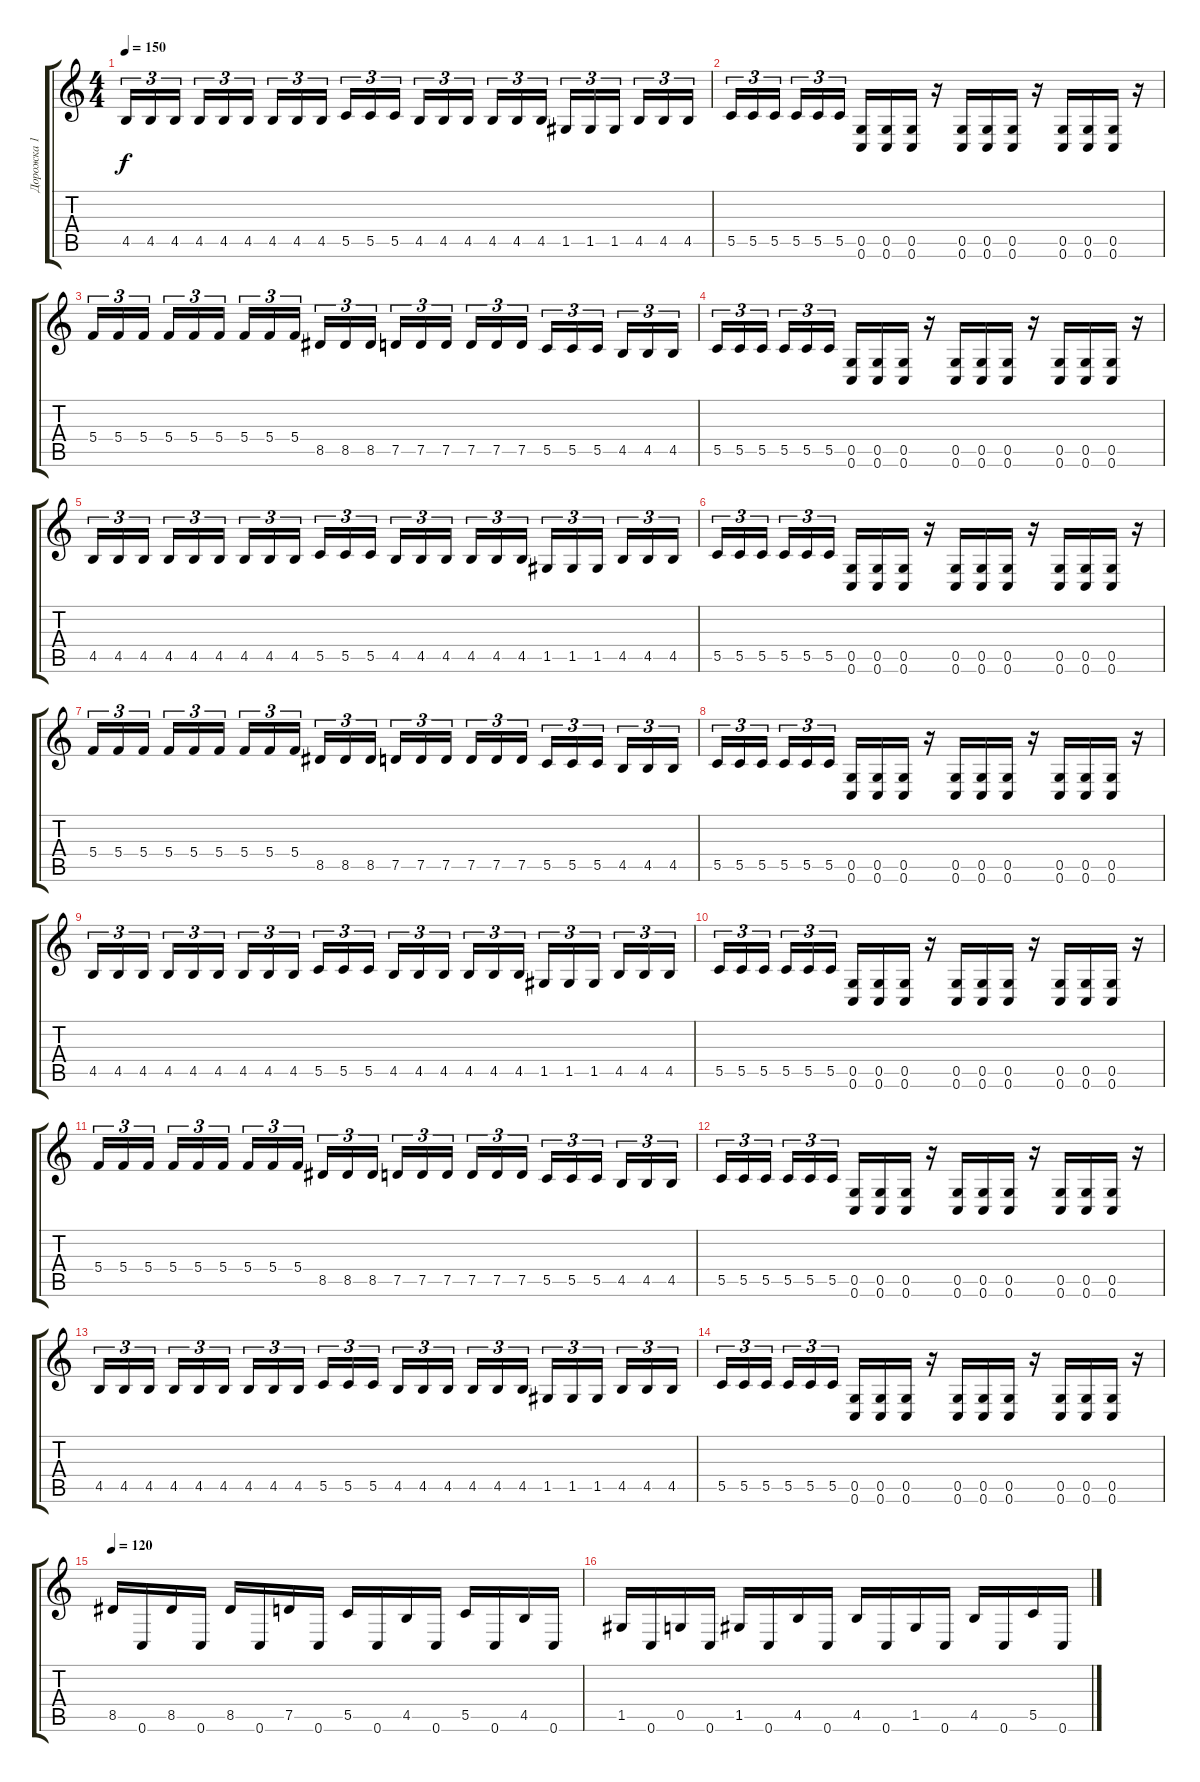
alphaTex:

\track ("Дорожка 1" "Дорожка 1") {instrument distortionguitar}
\staff {score tabs}
\tuning (D4 A3 F3 C3 G2 C2) {hide}
\ts (4 4)
\tempo 150
\clef g2
\ks c
4.5.16{tu (3 2) dy f} 4.5.16{tu (3 2)} 4.5.16{tu (3 2) beam splitsecondary} 4.5.16{tu (3 2)} 4.5.16{tu (3 2)} 4.5.16{tu (3 2)} 4.5.16{tu (3 2)} 4.5.16{tu (3 2)} 4.5.16{tu (3 2) beam splitsecondary} 5.5.16{tu (3 2)} 5.5.16{tu (3 2)} 5.5.16{tu (3 2)} 4.5.16{tu (3 2)} 4.5.16{tu (3 2)} 4.5.16{tu (3 2) beam splitsecondary} 4.5.16{tu (3 2)} 4.5.16{tu (3 2)} 4.5.16{tu (3 2)} 1.5.16{tu (3 2)} 1.5.16{tu (3 2)} 1.5.16{tu (3 2) beam splitsecondary} 4.5.16{tu (3 2)} 4.5.16{tu (3 2)} 4.5.16{tu (3 2)} |
5.5.16{tu (3 2)} 5.5.16{tu (3 2)} 5.5.16{tu (3 2) beam splitsecondary} 5.5.16{tu (3 2)} 5.5.16{tu (3 2)} 5.5.16{tu (3 2)} (0.5 0.6).16 (0.5 0.6).16 (0.5 0.6).16 r.16 (0.5 0.6).16 (0.5 0.6).16 (0.5 0.6).16 r.16 (0.5 0.6).16 (0.5 0.6).16 (0.5 0.6).16 r.16 |
5.4.16{tu (3 2)} 5.4.16{tu (3 2)} 5.4.16{tu (3 2) beam splitsecondary} 5.4.16{tu (3 2)} 5.4.16{tu (3 2)} 5.4.16{tu (3 2)} 5.4.16{tu (3 2)} 5.4.16{tu (3 2)} 5.4.16{tu (3 2) beam splitsecondary} 8.5.16{tu (3 2)} 8.5.16{tu (3 2)} 8.5.16{tu (3 2)} 7.5.16{tu (3 2)} 7.5.16{tu (3 2)} 7.5.16{tu (3 2) beam splitsecondary} 7.5.16{tu (3 2)} 7.5.16{tu (3 2)} 7.5.16{tu (3 2)} 5.5.16{tu (3 2)} 5.5.16{tu (3 2)} 5.5.16{tu (3 2) beam splitsecondary} 4.5.16{tu (3 2)} 4.5.16{tu (3 2)} 4.5.16{tu (3 2)} |
5.5.16{tu (3 2)} 5.5.16{tu (3 2)} 5.5.16{tu (3 2) beam splitsecondary} 5.5.16{tu (3 2)} 5.5.16{tu (3 2)} 5.5.16{tu (3 2)} (0.5 0.6).16 (0.5 0.6).16 (0.5 0.6).16 r.16 (0.5 0.6).16 (0.5 0.6).16 (0.5 0.6).16 r.16 (0.5 0.6).16 (0.5 0.6).16 (0.5 0.6).16 r.16 |
4.5.16{tu (3 2)} 4.5.16{tu (3 2)} 4.5.16{tu (3 2) beam splitsecondary} 4.5.16{tu (3 2)} 4.5.16{tu (3 2)} 4.5.16{tu (3 2)} 4.5.16{tu (3 2)} 4.5.16{tu (3 2)} 4.5.16{tu (3 2) beam splitsecondary} 5.5.16{tu (3 2)} 5.5.16{tu (3 2)} 5.5.16{tu (3 2)} 4.5.16{tu (3 2)} 4.5.16{tu (3 2)} 4.5.16{tu (3 2) beam splitsecondary} 4.5.16{tu (3 2)} 4.5.16{tu (3 2)} 4.5.16{tu (3 2)} 1.5.16{tu (3 2)} 1.5.16{tu (3 2)} 1.5.16{tu (3 2) beam splitsecondary} 4.5.16{tu (3 2)} 4.5.16{tu (3 2)} 4.5.16{tu (3 2)} |
5.5.16{tu (3 2)} 5.5.16{tu (3 2)} 5.5.16{tu (3 2) beam splitsecondary} 5.5.16{tu (3 2)} 5.5.16{tu (3 2)} 5.5.16{tu (3 2)} (0.5 0.6).16 (0.5 0.6).16 (0.5 0.6).16 r.16 (0.5 0.6).16 (0.5 0.6).16 (0.5 0.6).16 r.16 (0.5 0.6).16 (0.5 0.6).16 (0.5 0.6).16 r.16 |
5.4.16{tu (3 2)} 5.4.16{tu (3 2)} 5.4.16{tu (3 2) beam splitsecondary} 5.4.16{tu (3 2)} 5.4.16{tu (3 2)} 5.4.16{tu (3 2)} 5.4.16{tu (3 2)} 5.4.16{tu (3 2)} 5.4.16{tu (3 2) beam splitsecondary} 8.5.16{tu (3 2)} 8.5.16{tu (3 2)} 8.5.16{tu (3 2)} 7.5.16{tu (3 2)} 7.5.16{tu (3 2)} 7.5.16{tu (3 2) beam splitsecondary} 7.5.16{tu (3 2)} 7.5.16{tu (3 2)} 7.5.16{tu (3 2)} 5.5.16{tu (3 2)} 5.5.16{tu (3 2)} 5.5.16{tu (3 2) beam splitsecondary} 4.5.16{tu (3 2)} 4.5.16{tu (3 2)} 4.5.16{tu (3 2)} |
5.5.16{tu (3 2)} 5.5.16{tu (3 2)} 5.5.16{tu (3 2) beam splitsecondary} 5.5.16{tu (3 2)} 5.5.16{tu (3 2)} 5.5.16{tu (3 2)} (0.5 0.6).16 (0.5 0.6).16 (0.5 0.6).16 r.16 (0.5 0.6).16 (0.5 0.6).16 (0.5 0.6).16 r.16 (0.5 0.6).16 (0.5 0.6).16 (0.5 0.6).16 r.16 |
4.5.16{tu (3 2)} 4.5.16{tu (3 2)} 4.5.16{tu (3 2) beam splitsecondary} 4.5.16{tu (3 2)} 4.5.16{tu (3 2)} 4.5.16{tu (3 2)} 4.5.16{tu (3 2)} 4.5.16{tu (3 2)} 4.5.16{tu (3 2) beam splitsecondary} 5.5.16{tu (3 2)} 5.5.16{tu (3 2)} 5.5.16{tu (3 2)} 4.5.16{tu (3 2)} 4.5.16{tu (3 2)} 4.5.16{tu (3 2) beam splitsecondary} 4.5.16{tu (3 2)} 4.5.16{tu (3 2)} 4.5.16{tu (3 2)} 1.5.16{tu (3 2)} 1.5.16{tu (3 2)} 1.5.16{tu (3 2) beam splitsecondary} 4.5.16{tu (3 2)} 4.5.16{tu (3 2)} 4.5.16{tu (3 2)} |
5.5.16{tu (3 2)} 5.5.16{tu (3 2)} 5.5.16{tu (3 2) beam splitsecondary} 5.5.16{tu (3 2)} 5.5.16{tu (3 2)} 5.5.16{tu (3 2)} (0.5 0.6).16 (0.5 0.6).16 (0.5 0.6).16 r.16 (0.5 0.6).16 (0.5 0.6).16 (0.5 0.6).16 r.16 (0.5 0.6).16 (0.5 0.6).16 (0.5 0.6).16 r.16 |
5.4.16{tu (3 2)} 5.4.16{tu (3 2)} 5.4.16{tu (3 2) beam splitsecondary} 5.4.16{tu (3 2)} 5.4.16{tu (3 2)} 5.4.16{tu (3 2)} 5.4.16{tu (3 2)} 5.4.16{tu (3 2)} 5.4.16{tu (3 2) beam splitsecondary} 8.5.16{tu (3 2)} 8.5.16{tu (3 2)} 8.5.16{tu (3 2)} 7.5.16{tu (3 2)} 7.5.16{tu (3 2)} 7.5.16{tu (3 2) beam splitsecondary} 7.5.16{tu (3 2)} 7.5.16{tu (3 2)} 7.5.16{tu (3 2)} 5.5.16{tu (3 2)} 5.5.16{tu (3 2)} 5.5.16{tu (3 2) beam splitsecondary} 4.5.16{tu (3 2)} 4.5.16{tu (3 2)} 4.5.16{tu (3 2)} |
5.5.16{tu (3 2)} 5.5.16{tu (3 2)} 5.5.16{tu (3 2) beam splitsecondary} 5.5.16{tu (3 2)} 5.5.16{tu (3 2)} 5.5.16{tu (3 2)} (0.5 0.6).16 (0.5 0.6).16 (0.5 0.6).16 r.16 (0.5 0.6).16 (0.5 0.6).16 (0.5 0.6).16 r.16 (0.5 0.6).16 (0.5 0.6).16 (0.5 0.6).16 r.16 |
4.5.16{tu (3 2)} 4.5.16{tu (3 2)} 4.5.16{tu (3 2) beam splitsecondary} 4.5.16{tu (3 2)} 4.5.16{tu (3 2)} 4.5.16{tu (3 2)} 4.5.16{tu (3 2)} 4.5.16{tu (3 2)} 4.5.16{tu (3 2) beam splitsecondary} 5.5.16{tu (3 2)} 5.5.16{tu (3 2)} 5.5.16{tu (3 2)} 4.5.16{tu (3 2)} 4.5.16{tu (3 2)} 4.5.16{tu (3 2) beam splitsecondary} 4.5.16{tu (3 2)} 4.5.16{tu (3 2)} 4.5.16{tu (3 2)} 1.5.16{tu (3 2)} 1.5.16{tu (3 2)} 1.5.16{tu (3 2) beam splitsecondary} 4.5.16{tu (3 2)} 4.5.16{tu (3 2)} 4.5.16{tu (3 2)} |
5.5.16{tu (3 2)} 5.5.16{tu (3 2)} 5.5.16{tu (3 2) beam splitsecondary} 5.5.16{tu (3 2)} 5.5.16{tu (3 2)} 5.5.16{tu (3 2)} (0.5 0.6).16 (0.5 0.6).16 (0.5 0.6).16 r.16 (0.5 0.6).16 (0.5 0.6).16 (0.5 0.6).16 r.16 (0.5 0.6).16 (0.5 0.6).16 (0.5 0.6).16 r.16 |
\tempo 120
8.5.16 0.6.16 8.5.16 0.6.16 8.5.16 0.6.16 7.5.16 0.6.16 5.5.16 0.6.16 4.5.16 0.6.16 5.5.16 0.6.16 4.5.16 0.6.16 |
1.5.16 0.6.16 0.5.16 0.6.16 1.5.16 0.6.16 4.5.16 0.6.16 4.5.16 0.6.16 1.5.16 0.6.16 4.5.16 0.6.16 5.5.16 0.6.16
